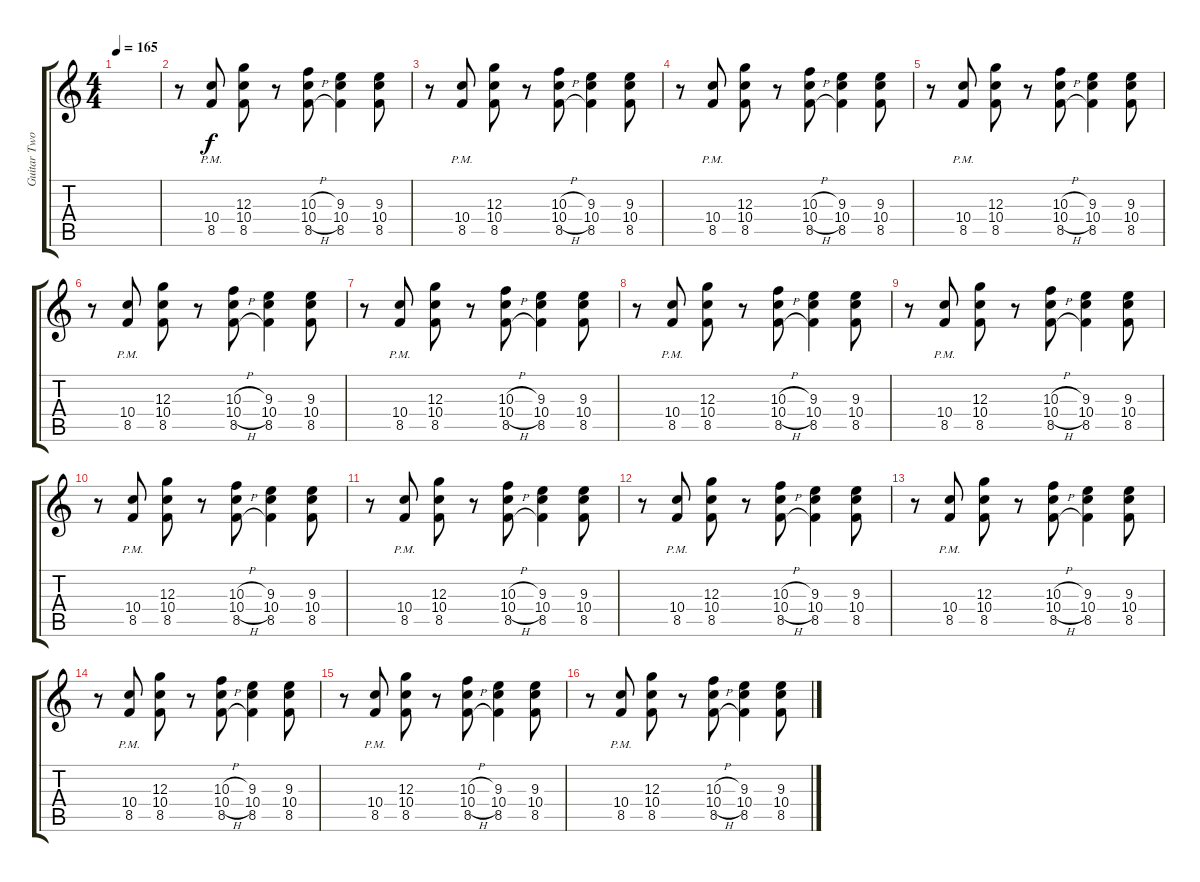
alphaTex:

\track ("Guitar Two" "Guitar Two") {instrument distortionguitar}
\staff {score tabs}
\tuning (E4 B3 G3 D3 A2 D2) {hide}
\ts (4 4)
\tempo 165
\clef g2
\ks c
|
r.8 (10.4{pm} 8.5{pm}).8 (12.3 10.4 8.5).8 r.8 (10.3{h} 10.4{h} 8.5{h}).8 (9.3 10.4 8.5).4 (9.3 10.4 8.5).8 |
r.8 (10.4{pm} 8.5{pm}).8 (12.3 10.4 8.5).8 r.8 (10.3{h} 10.4{h} 8.5{h}).8 (9.3 10.4 8.5).4 (9.3 10.4 8.5).8 |
r.8 (10.4{pm} 8.5{pm}).8 (12.3 10.4 8.5).8 r.8 (10.3{h} 10.4{h} 8.5{h}).8 (9.3 10.4 8.5).4 (9.3 10.4 8.5).8 |
r.8 (10.4{pm} 8.5{pm}).8 (12.3 10.4 8.5).8 r.8 (10.3{h} 10.4{h} 8.5{h}).8 (9.3 10.4 8.5).4 (9.3 10.4 8.5).8 |
r.8 (10.4{pm} 8.5{pm}).8 (12.3 10.4 8.5).8 r.8 (10.3{h} 10.4{h} 8.5{h}).8 (9.3 10.4 8.5).4 (9.3 10.4 8.5).8 |
r.8 (10.4{pm} 8.5{pm}).8 (12.3 10.4 8.5).8 r.8 (10.3{h} 10.4{h} 8.5{h}).8 (9.3 10.4 8.5).4 (9.3 10.4 8.5).8 |
r.8 (10.4{pm} 8.5{pm}).8 (12.3 10.4 8.5).8 r.8 (10.3{h} 10.4{h} 8.5{h}).8 (9.3 10.4 8.5).4 (9.3 10.4 8.5).8 |
r.8 (10.4{pm} 8.5{pm}).8 (12.3 10.4 8.5).8 r.8 (10.3{h} 10.4{h} 8.5{h}).8 (9.3 10.4 8.5).4 (9.3 10.4 8.5).8 |
r.8 (10.4{pm} 8.5{pm}).8 (12.3 10.4 8.5).8 r.8 (10.3{h} 10.4{h} 8.5{h}).8 (9.3 10.4 8.5).4 (9.3 10.4 8.5).8 |
r.8 (10.4{pm} 8.5{pm}).8 (12.3 10.4 8.5).8 r.8 (10.3{h} 10.4{h} 8.5{h}).8 (9.3 10.4 8.5).4 (9.3 10.4 8.5).8 |
r.8 (10.4{pm} 8.5{pm}).8 (12.3 10.4 8.5).8 r.8 (10.3{h} 10.4{h} 8.5{h}).8 (9.3 10.4 8.5).4 (9.3 10.4 8.5).8 |
r.8 (10.4{pm} 8.5{pm}).8 (12.3 10.4 8.5).8 r.8 (10.3{h} 10.4{h} 8.5{h}).8 (9.3 10.4 8.5).4 (9.3 10.4 8.5).8 |
r.8 (10.4{pm} 8.5{pm}).8 (12.3 10.4 8.5).8 r.8 (10.3{h} 10.4{h} 8.5{h}).8 (9.3 10.4 8.5).4 (9.3 10.4 8.5).8 |
r.8 (10.4{pm} 8.5{pm}).8 (12.3 10.4 8.5).8 r.8 (10.3{h} 10.4{h} 8.5{h}).8 (9.3 10.4 8.5).4 (9.3 10.4 8.5).8 |
r.8 (10.4{pm} 8.5{pm}).8 (12.3 10.4 8.5).8 r.8 (10.3{h} 10.4{h} 8.5{h}).8 (9.3 10.4 8.5).4 (9.3 10.4 8.5).8
